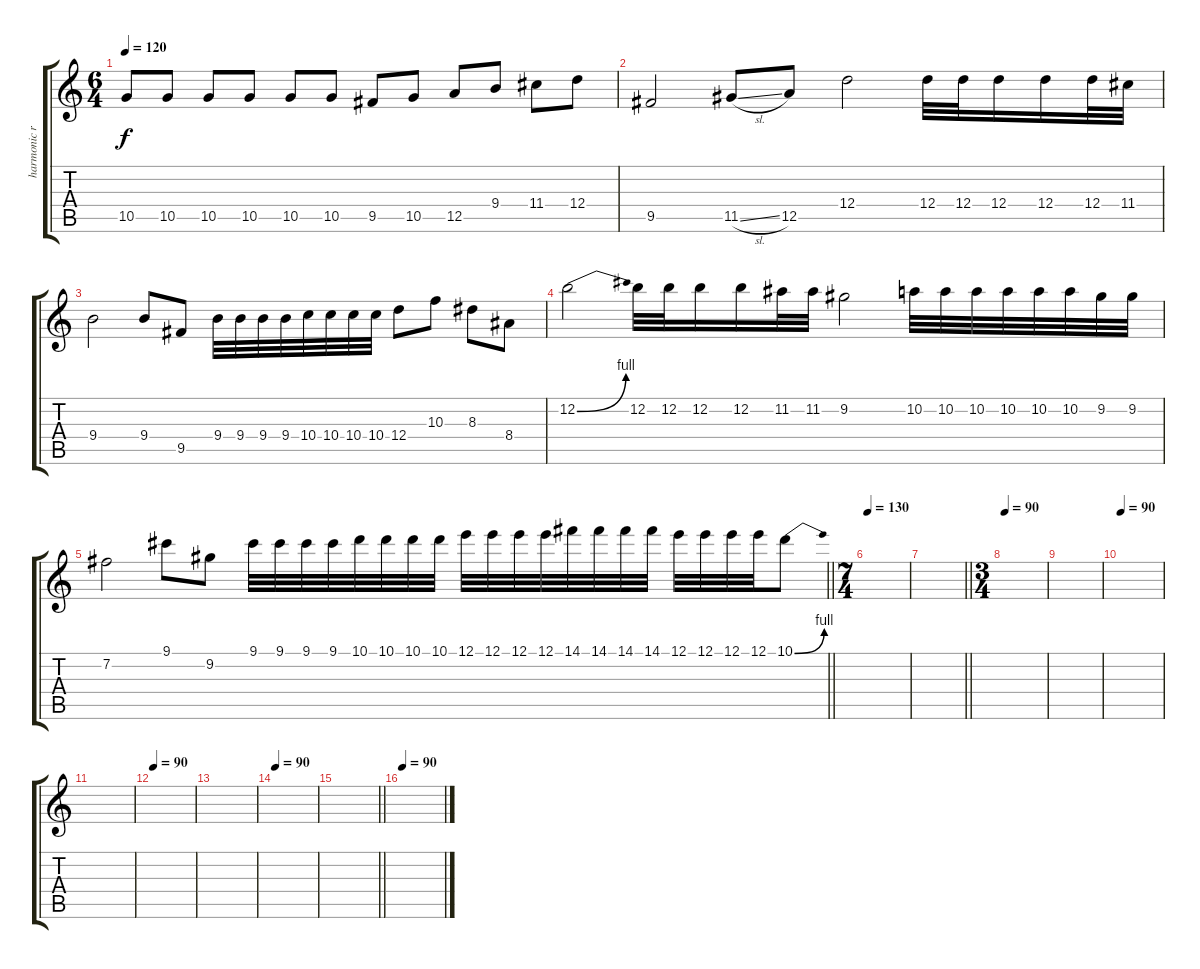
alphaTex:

\track ("harmonic rhytm" "harmonic r") {instrument guitarharmonics}
\staff {score tabs}
\tuning (E4 B3 G3 D3 A2 E2) {hide}
\ts (6 4)
\tempo 120
\clef g2
\ks c
10.5.8{dy f} 10.5.8 10.5.8 10.5.8 10.5.8 10.5.8 9.5.8 10.5.8 12.5.8 9.4.8 11.4.8 12.4.8 |
9.5.2 11.5{sl}.8 12.5.8 12.4.2 12.4.32 12.4.32 12.4.16 12.4.16 12.4.32 11.4.32 |
9.4.2 9.4.8 9.5.8 9.4.32 9.4.32 9.4.32 9.4.32 10.4.32 10.4.32 10.4.32 10.4.32 12.4.8 10.3.8 8.3.8 8.4.8 |
12.2{be (bend 0 0 60 4)}.2 12.2.32 12.2.32 12.2.16 12.2.16 11.2.32 11.2.32 9.2.2 10.2.32 10.2.32 10.2.32 10.2.32 10.2.32 10.2.32 9.2.32 9.2.32 |
\barLineRight lightlight
7.2.2 9.1.8 9.2.8 9.1.32 9.1.32 9.1.32 9.1.32 10.1.32 10.1.32 10.1.32 10.1.32 12.1.32 12.1.32 12.1.32 12.1.32 14.1.32 14.1.32 14.1.32 14.1.32 12.1.32 12.1.32 12.1.32 12.1.32 10.1{be (bend 0 0 60 4)}.8 |
\ts (7 4)
\tempo 130
|
\barLineRight lightlight
|
\ts (3 4)
\tempo 90
|
|
\tempo 90
|
|
\tempo 90
|
|
\tempo 90
|
\barLineRight lightlight
|
\tempo 90
